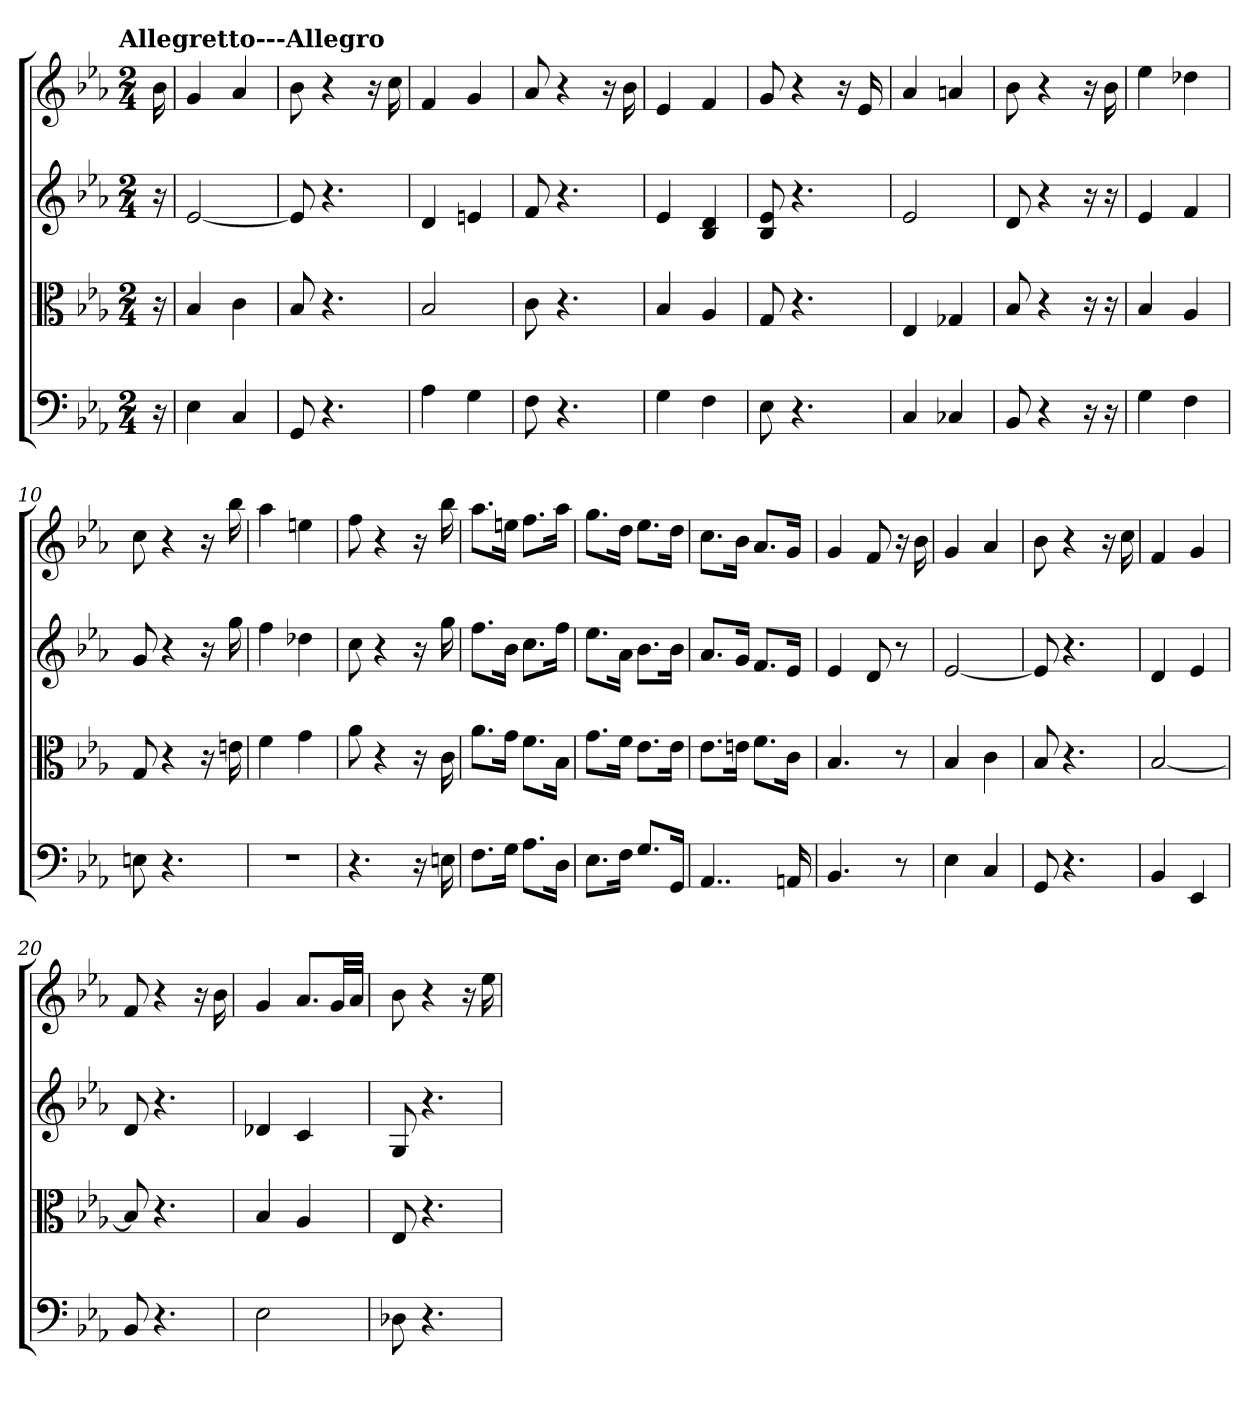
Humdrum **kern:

**kern	**kern	**kern	**kern
*part4	*part3	*part2	*part1
*staff4	*staff3	*staff2	*staff1
*clefF4	*clefC3	*	*
*k[b-e-a-]	*k[b-e-a-]	*k[b-e-a-]	*k[b-e-a-]
*E-:	*E-:	*E-:	*E-:
!!LO:TX:omd:t=Allegretto---Allegro
*M2/4	*M2/4	*M2/4	*M2/4
=	=	=	=
16r	16r	16r	16b-
=1	=1	=1	=1
4E-	4B-	[2e-	4g
4C	4c	.	4a-
=2	=2	=2	=2
8GG	8B-	8e-]	8b-
4.r	4.r	4.r	4r
.	.	.	16r
.	.	.	16cc
=3	=3	=3	=3
4A-	2B-	4d	4f
4G	.	4en	4g
=4	=4	=4	=4
8F	8c	8f	8a-
4.r	4.r	4.r	4r
.	.	.	16r
.	.	.	16b-
=5	=5	=5	=5
4G	4B-	4e-	4e-
4F	4A-	4B- 4d	4f
=6	=6	=6	=6
8E-	8G	8B- 8e-	8g
4.r	4.r	4.r	4r
.	.	.	16r
.	.	.	16e-
=7	=7	=7	=7
4C	4E-	2e-	4a-
4C-X	4G-X	.	4an
=8	=8	=8	=8
8BB-	8B-	8d	8b-
4r	4r	4r	4r
16r	16r	16r	16r
16r	16r	16r	16b-
=9	=9	=9	=9
4G	4B-	4e-	4ee-
4F	4A-	4f	4dd-X
=10	=10	=10	=10
8En	8G	8g	8cc
4.r	4r	4r	4r
.	16r	16r	16r
.	16en	16gg	16bb-
=11	=11	=11	=11
2r	4f	4ff	4aa-
.	4g	4dd-X	4een
=12	=12	=12	=12
4.r	8a-	8cc	8ff
.	4r	4r	4r
16r	16r	16r	16r
16En	16c	16gg	16bb-
=13	=13	=13	=13
8.F\L	8.a-\L	8.ffL	8.aa-L
16G\Jk	16g\Jk	16b-Jk	16eenJk
8.A-\L	8.f\L	8.ccL	8.ffL
16D\Jk	16B-\Jk	16ffJk	16aa-Jk
=14	=14	=14	=14
8.E-\L	8.g\L	8.ee-L	8.ggL
16F\Jk	16f\Jk	16a-Jk	16ddJk
8.G/L	8.e-\L	8.b-L	8.ee-L
16GG/Jk	16e-\Jk	16b-Jk	16ddJk
=15	=15	=15	=15
4..AA-	8.e-\L	8.a-L	8.ccL
.	16en\Jk	16gJk	16b-Jk
.	8.f\L	8.fL	8.a-L
16AAn	16c\Jk	16e-Jk	16gJk
=16	=16	=16	=16
4.BB-	4.B-	4e-	4g
.	.	8d	8f
8r	8r	8r	16r
.	.	.	16b-
=17	=17	=17	=17
4E-	4B-	[2e-	4g
4C	4c	.	4a-
=18	=18	=18	=18
8GG	8B-	8e-]	8b-
4.r	4.r	4.r	4r
.	.	.	16r
.	.	.	16cc
=19	=19	=19	=19
4BB-	[2B-	4d	4f
4EE-	.	4e-	4g
=20	=20	=20	=20
8BB-	8B-]	8d	8f
4.r	4.r	4.r	4r
.	.	.	16r
.	.	.	16b-
=21	=21	=21	=21
2E-	4B-	4d-X	4g
.	4A-	4c	8.a-L
.	.	.	32gLL
.	.	.	32a-JJJ
=22	=22	=22	=22
8D-X	8E-	8G	8b-
4.r	4.r	4.r	4r
.	.	.	16r
.	.	.	16ee-
=	=	=	=
*-	*-	*-	*-
